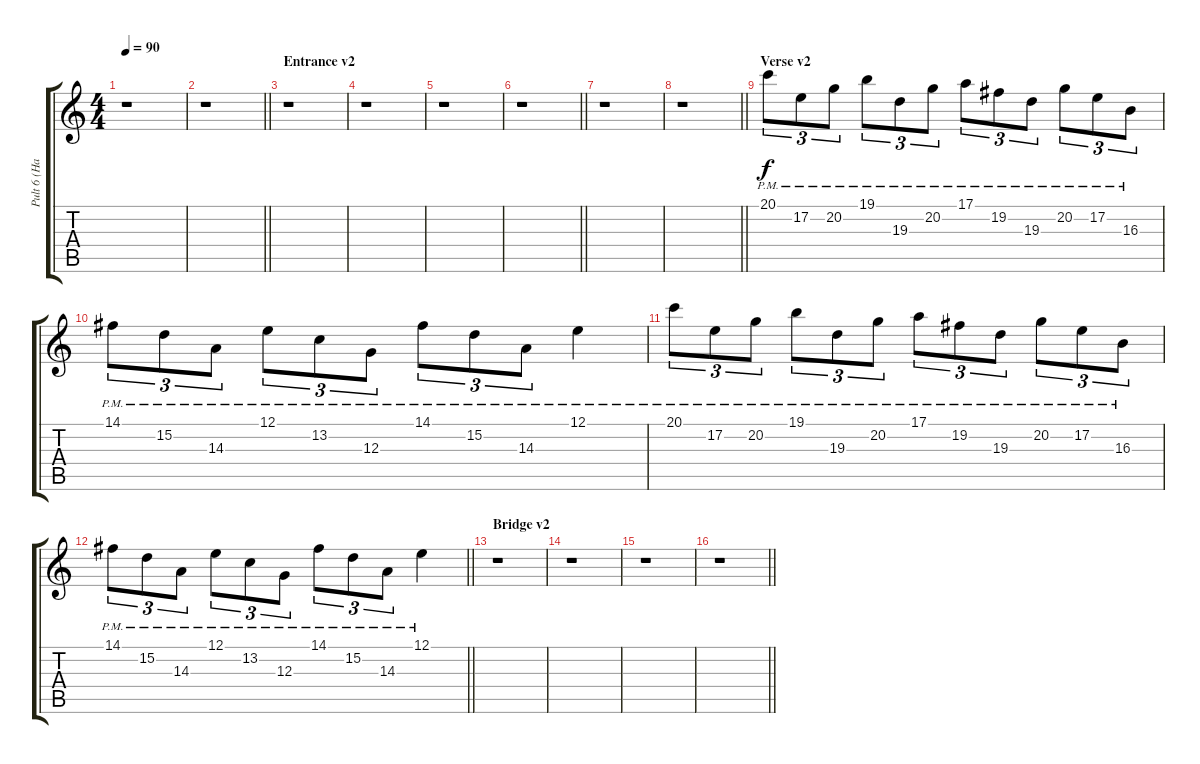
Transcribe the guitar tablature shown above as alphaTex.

\track ("Pult 6 (Harp)" "Pult 6 (Ha") {instrument orchestralharp}
\staff {score tabs}
\tuning (E4 B3 G3 D3 A2 E2) {hide}
\ts (4 4)
\tempo 90
\clef g2
\ks c
r.1{dy f} |
\barLineRight lightlight
r.1 |
\section ("" "Entrance v2")
r.1 |
r.1 |
r.1 |
\barLineRight lightlight
r.1 |
r.1 |
\barLineRight lightlight
r.1 |
\section ("" "Verse v2")
20.1{pm}.8{tu (3 2)} 17.2{pm}.8{tu (3 2)} 20.2{pm}.8{tu (3 2)} 19.1{pm}.8{tu (3 2)} 19.3{pm}.8{tu (3 2)} 20.2{pm}.8{tu (3 2)} 17.1{pm}.8{tu (3 2)} 19.2{pm}.8{tu (3 2)} 19.3{pm}.8{tu (3 2)} 20.2{pm}.8{tu (3 2)} 17.2{pm}.8{tu (3 2)} 16.3{pm}.8{tu (3 2)} |
14.1{pm}.8{tu (3 2)} 15.2{pm}.8{tu (3 2)} 14.3{pm}.8{tu (3 2)} 12.1{pm}.8{tu (3 2)} 13.2{pm}.8{tu (3 2)} 12.3{pm}.8{tu (3 2)} 14.1{pm}.8{tu (3 2)} 15.2{pm}.8{tu (3 2)} 14.3{pm}.8{tu (3 2)} 12.1{pm}.4 |
20.1{pm}.8{tu (3 2)} 17.2{pm}.8{tu (3 2)} 20.2{pm}.8{tu (3 2)} 19.1{pm}.8{tu (3 2)} 19.3{pm}.8{tu (3 2)} 20.2{pm}.8{tu (3 2)} 17.1{pm}.8{tu (3 2)} 19.2{pm}.8{tu (3 2)} 19.3{pm}.8{tu (3 2)} 20.2{pm}.8{tu (3 2)} 17.2{pm}.8{tu (3 2)} 16.3{pm}.8{tu (3 2)} |
\barLineRight lightlight
14.1{pm}.8{tu (3 2)} 15.2{pm}.8{tu (3 2)} 14.3{pm}.8{tu (3 2)} 12.1{pm}.8{tu (3 2)} 13.2{pm}.8{tu (3 2)} 12.3{pm}.8{tu (3 2)} 14.1{pm}.8{tu (3 2)} 15.2{pm}.8{tu (3 2)} 14.3{pm}.8{tu (3 2)} 12.1{pm}.4 |
\section ("" "Bridge v2")
r.1 |
r.1 |
r.1 |
\barLineRight lightlight
r.1
